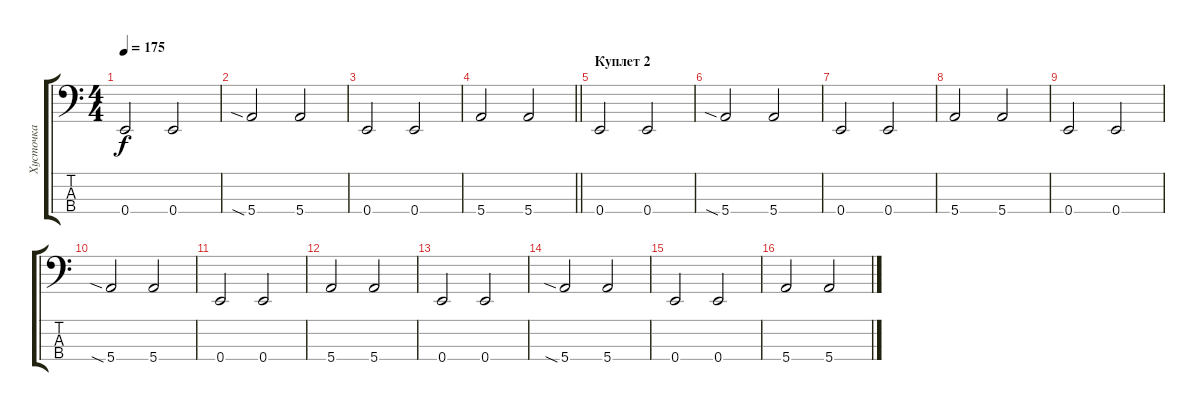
\track ("Хусточка" "Хусточка") {instrument electricbassfinger}
\staff {score tabs}
\tuning (G2 D2 A1 E1) {hide}
\ts (4 4)
\tempo 175
\clef f4
\ks c
0.4.2{dy f} 0.4.2 |
5.4{sia}.2 5.4.2 |
0.4.2 0.4.2 |
\barLineRight lightlight
5.4.2 5.4.2 |
\section ("" "Куплет 2")
0.4.2 0.4.2 |
5.4{sia}.2 5.4.2 |
0.4.2 0.4.2 |
5.4.2 5.4.2 |
0.4.2 0.4.2 |
5.4{sia}.2 5.4.2 |
0.4.2 0.4.2 |
5.4.2 5.4.2 |
0.4.2 0.4.2 |
5.4{sia}.2 5.4.2 |
0.4.2 0.4.2 |
5.4.2 5.4.2
